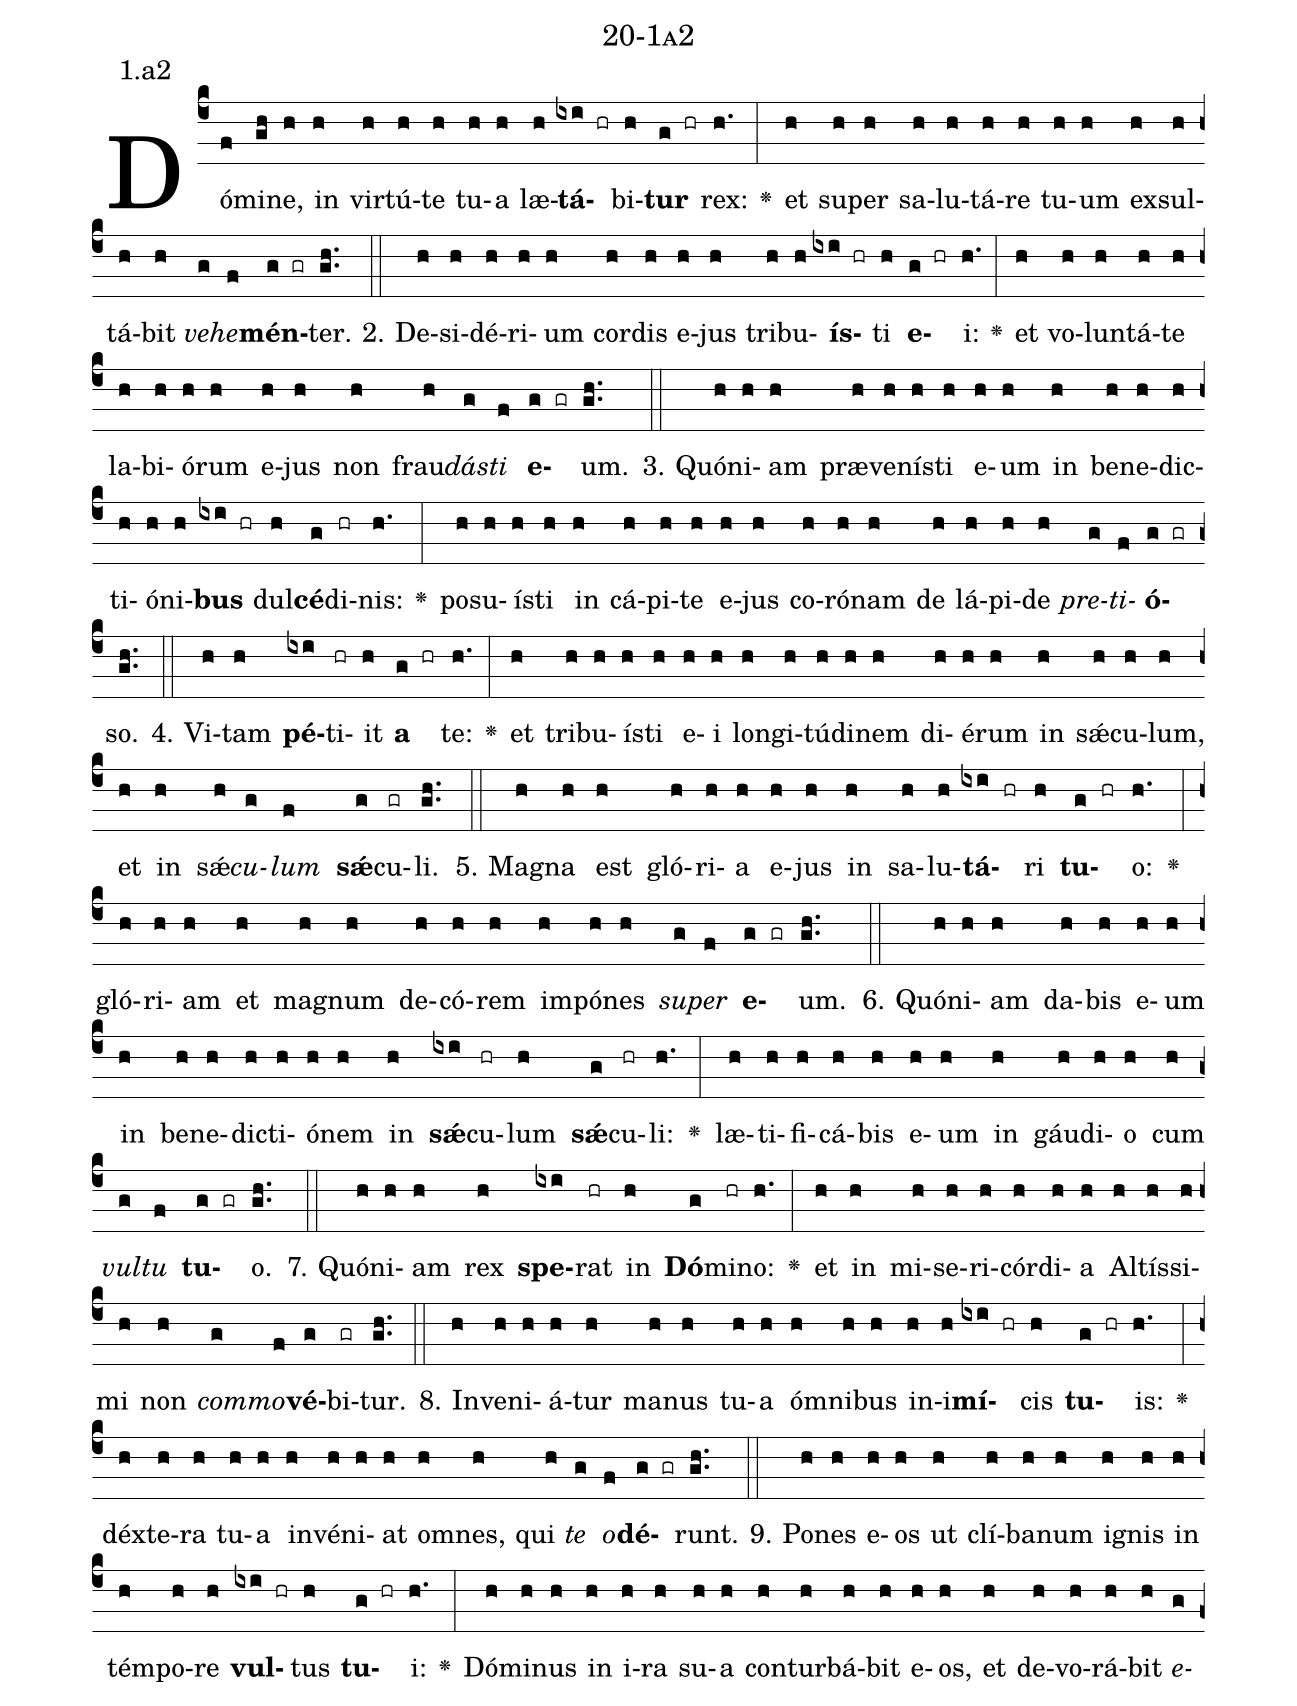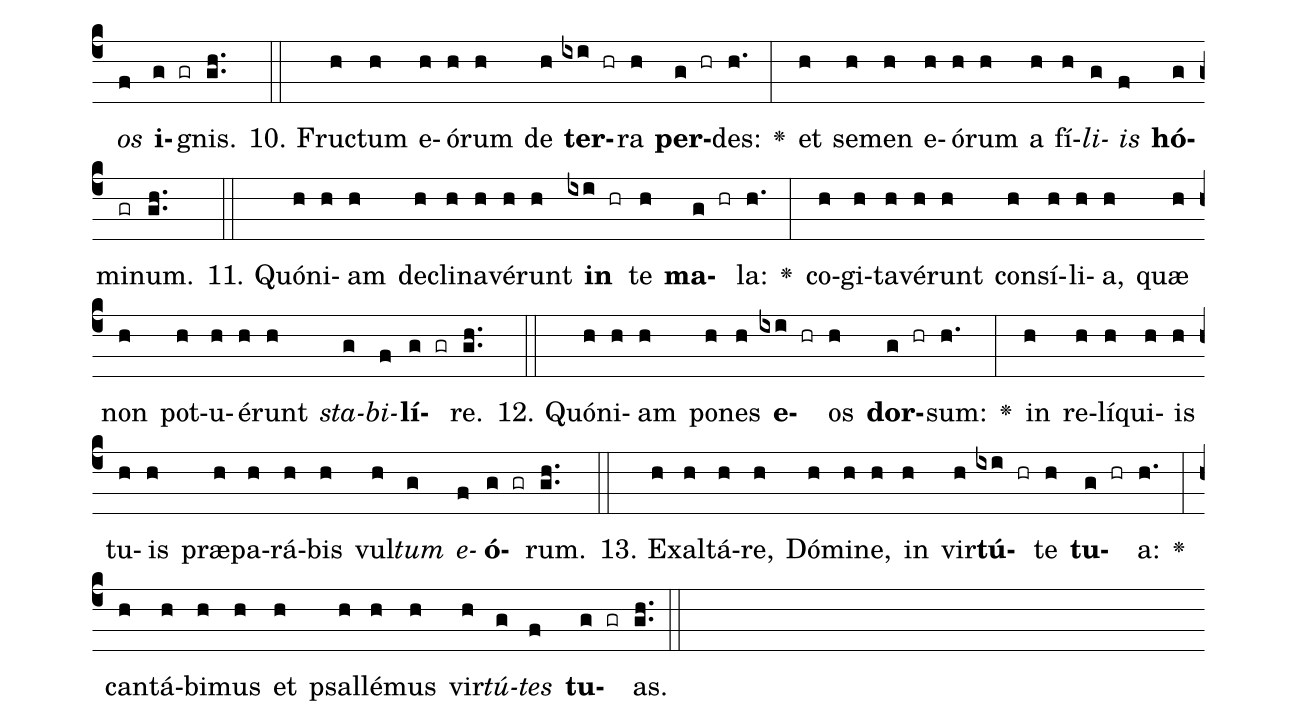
name: 20-1a2;
annotation: 1.a2;
%%
(c4)Dó(f)mi(gh)ne,(h) in(h) vir(h)tú(h)te(h) tu(h)a(h) læ(h)<b>tá</b>(ixi hr)bi(h)<b>tur</b>(g hr) rex:(h.) <v>\greheightstar</v>(:) et(h) su(h)per(h) sa(h)lu(h)tá(h)re(h) tu(h)um(h) ex(h)sul(h)tá(h)bit(h) <i>ve</i>(g)<i>he</i>(f)<b>mén</b>(g gr)ter.(gh..) (::)
2. De(h)si(h)dé(h)ri(h)um(h) cor(h)dis(h) e(h)jus(h) tri(h)bu(h)<b>ís</b>(ixi hr)ti(h) <b>e</b>(g hr)i:(h.) <v>\greheightstar</v>(:) et(h) vo(h)lun(h)tá(h)te(h) la(h)bi(h)ó(h)rum(h) e(h)jus(h) non(h) frau(h)<i>dás</i>(g)<i>ti</i>(f) <b>e</b>(g gr)um.(gh..) (::)
3. Quón(h)i(h)am(h) præ(h)ve(h)nís(h)ti(h) e(h)um(h) in(h) be(h)ne(h)dic(h)ti(h)ó(h)ni(h)<b>bus</b>(ixi hr) dul(h)<b>cé</b>(g)di(hr)nis:(h.) <v>\greheightstar</v>(:) po(h)su(h)ís(h)ti(h) in(h) cá(h)pi(h)te(h) e(h)jus(h) co(h)ró(h)nam(h) de(h) lá(h)pi(h)de(h) <i>pre</i>(g)<i>ti</i>(f)<b>ó</b>(g gr)so.(gh..) (::)
4. Vi(h)tam(h) <b>pé</b>(ixi)ti(hr)it(h) <b>a</b>(g hr) te:(h.) <v>\greheightstar</v>(:) et(h) tri(h)bu(h)ís(h)ti(h) e(h)i(h) lon(h)gi(h)tú(h)di(h)nem(h) di(h)é(h)rum(h) in(h) sǽ(h)cu(h)lum,(h) et(h) in(h) sǽ(h)<i>cu</i>(g)<i>lum</i>(f) <b>sǽ</b>(g)cu(gr)li.(gh..) (::)
5. Ma(h)gna(h) est(h) gló(h)ri(h)a(h) e(h)jus(h) in(h) sa(h)lu(h)<b>tá</b>(ixi hr)ri(h) <b>tu</b>(g hr)o:(h.) <v>\greheightstar</v>(:) gló(h)ri(h)am(h) et(h) ma(h)gnum(h) de(h)có(h)rem(h) im(h)pó(h)nes(h) <i>su</i>(g)<i>per</i>(f) <b>e</b>(g gr)um.(gh..) (::)
6. Quón(h)i(h)am(h) da(h)bis(h) e(h)um(h) in(h) be(h)ne(h)dic(h)ti(h)ó(h)nem(h) in(h) <b>sǽ</b>(ixi)cu(hr)lum(h) <b>sǽ</b>(g)cu(hr)li:(h.) <v>\greheightstar</v>(:) læ(h)ti(h)fi(h)cá(h)bis(h) e(h)um(h) in(h) gáu(h)di(h)o(h) cum(h) <i>vul</i>(g)<i>tu</i>(f) <b>tu</b>(g gr)o.(gh..) (::)
7. Quón(h)i(h)am(h) rex(h) <b>spe</b>(ixi)rat(hr) in(h) <b>Dó</b>(g)mi(hr)no:(h.) <v>\greheightstar</v>(:) et(h) in(h) mi(h)se(h)ri(h)cór(h)di(h)a(h) Al(h)tís(h)si(h)mi(h) non(h) <i>com</i>(g)<i>mo</i>(f)<b>vé</b>(g)bi(gr)tur.(gh..) (::)
8. In(h)ve(h)ni(h)á(h)tur(h) ma(h)nus(h) tu(h)a(h) óm(h)ni(h)bus(h) in(h)i(h)<b>mí</b>(ixi hr)cis(h) <b>tu</b>(g hr)is:(h.) <v>\greheightstar</v>(:) déx(h)te(h)ra(h) tu(h)a(h) in(h)vé(h)ni(h)at(h) om(h)nes,(h) qui(h) <i>te</i>(g) <i>o</i>(f)<b>dé</b>(g gr)runt.(gh..) (::)
9. Po(h)nes(h) e(h)os(h) ut(h) clí(h)ba(h)num(h) i(h)gnis(h) in(h) tém(h)po(h)re(h) <b>vul</b>(ixi hr)tus(h) <b>tu</b>(g hr)i:(h.) <v>\greheightstar</v>(:) Dó(h)mi(h)nus(h) in(h) i(h)ra(h) su(h)a(h) con(h)tur(h)bá(h)bit(h) e(h)os,(h) et(h) de(h)vo(h)rá(h)bit(h) <i>e</i>(g)<i>os</i>(f) <b>i</b>(g gr)gnis.(gh..) (::)
10. Fruc(h)tum(h) e(h)ó(h)rum(h) de(h) <b>ter</b>(ixi hr)ra(h) <b>per</b>(g hr)des:(h.) <v>\greheightstar</v>(:) et(h) se(h)men(h) e(h)ó(h)rum(h) a(h) fí(h)<i>li</i>(g)<i>is</i>(f) <b>hó</b>(g)mi(gr)num.(gh..) (::)
11. Quón(h)i(h)am(h) de(h)cli(h)na(h)vé(h)runt(h) <b>in</b>(ixi hr) te(h) <b>ma</b>(g hr)la:(h.) <v>\greheightstar</v>(:) co(h)gi(h)ta(h)vé(h)runt(h) con(h)sí(h)li(h)a,(h) quæ(h) non(h) pot(h)u(h)é(h)runt(h) <i>sta</i>(g)<i>bi</i>(f)<b>lí</b>(g gr)re.(gh..) (::)
12. Quón(h)i(h)am(h) po(h)nes(h) <b>e</b>(ixi hr)os(h) <b>dor</b>(g hr)sum:(h.) <v>\greheightstar</v>(:) in(h) re(h)lí(h)qui(h)is(h) tu(h)is(h) præ(h)pa(h)rá(h)bis(h) vul(h)<i>tum</i>(g) <i>e</i>(f)<b>ó</b>(g gr)rum.(gh..) (::)
13. Ex(h)al(h)tá(h)re,(h) Dó(h)mi(h)ne,(h) in(h) vir(h)<b>tú</b>(ixi hr)te(h) <b>tu</b>(g hr)a:(h.) <v>\greheightstar</v>(:) can(h)tá(h)bi(h)mus(h) et(h) psal(h)lé(h)mus(h) vir(h)<i>tú</i>(g)<i>tes</i>(f) <b>tu</b>(g gr)as.(gh..) (::)
